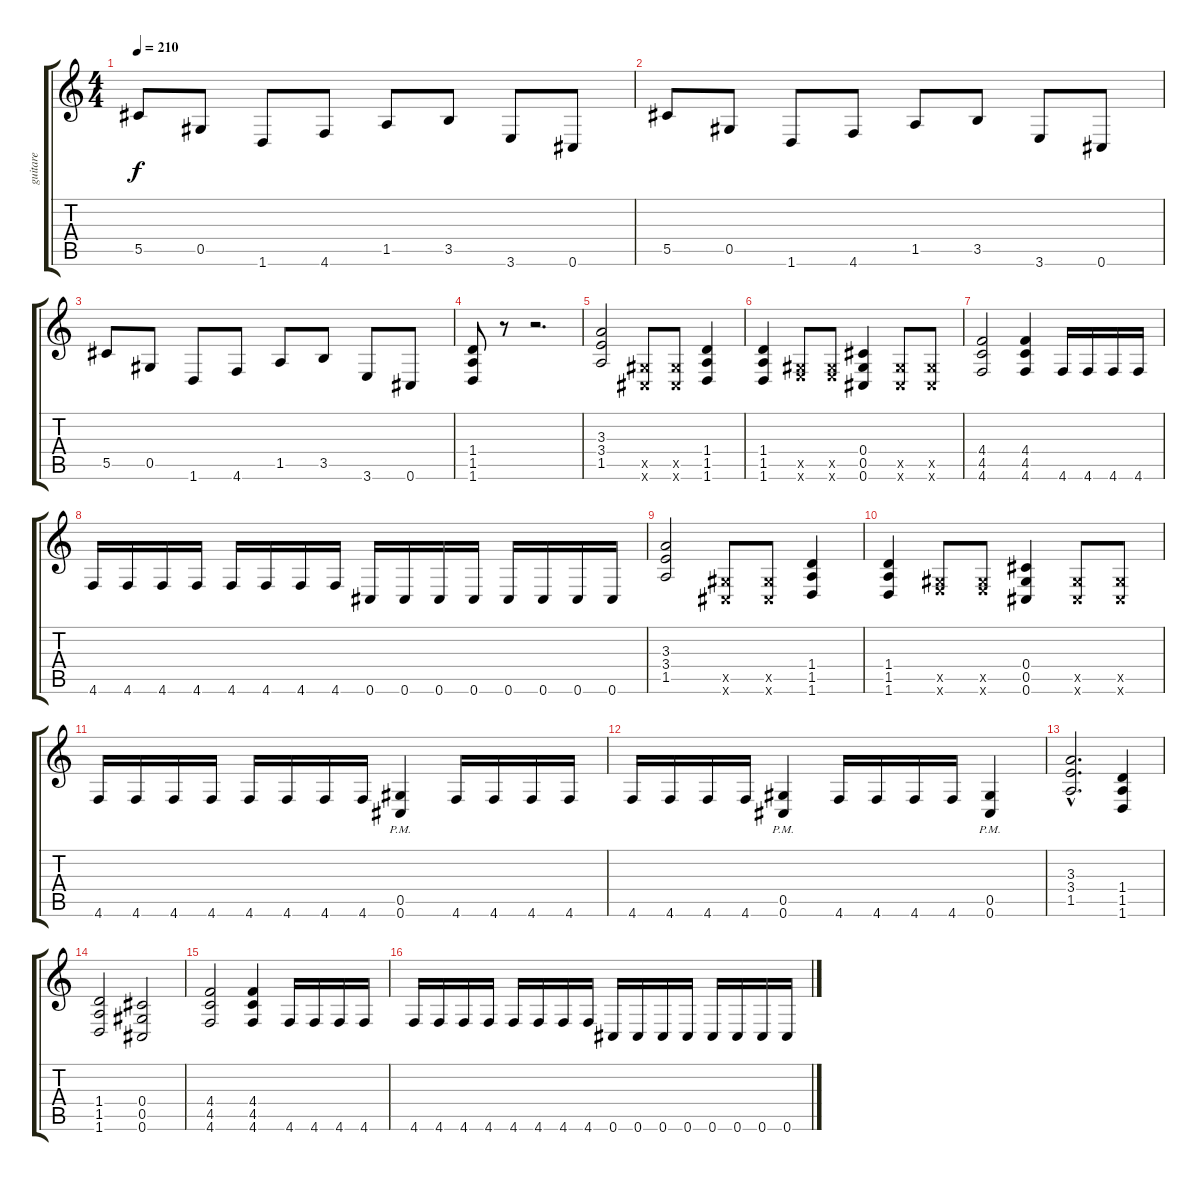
\track ("guitare" "guitare") {instrument distortionguitar}
\staff {score tabs}
\tuning (Eb4 Bb3 Gb3 Db3 Ab2 Db2) {hide}
\ts (4 4)
\tempo 210
\clef g2
\ks c
5.5.8{dy f} 0.5.8 1.6.8 4.6.8 1.5.8 3.5.8 3.6.8 0.6.8 |
5.5.8 0.5.8 1.6.8 4.6.8 1.5.8 3.5.8 3.6.8 0.6.8 |
5.5.8 0.5.8 1.6.8 4.6.8 1.5.8 3.5.8 3.6.8 0.6.8 |
(1.4 1.5 1.6).8 r.8 r.2{d} |
(3.3 3.4 1.5).2 (0.5{x} 0.6{x}).8 (0.5{x} 0.6{x}).8 (1.4 1.5 1.6).4 |
(1.4 1.5 1.6).4 (0.5{x} 3.6{x}).8 (0.5{x} 3.6{x}).8 (0.4 0.5 0.6).4 (0.5{x} 0.6{x}).8 (0.5{x} 0.6{x}).8 |
(4.4 4.5 4.6).2 (4.4 4.5 4.6).4 4.6.16 4.6.16 4.6.16 4.6.16 |
4.6.16 4.6.16 4.6.16 4.6.16 4.6.16 4.6.16 4.6.16 4.6.16 0.6.16 0.6.16 0.6.16 0.6.16 0.6.16 0.6.16 0.6.16 0.6.16 |
(3.3 3.4 1.5).2 (0.5{x} 0.6{x}).8 (0.5{x} 0.6{x}).8 (1.4 1.5 1.6).4 |
(1.4 1.5 1.6).4 (0.5{x} 3.6{x}).8 (0.5{x} 3.6{x}).8 (0.4 0.5 0.6).4 (0.5{x} 0.6{x}).8 (0.5{x} 0.6{x}).8 |
4.6.16 4.6.16 4.6.16 4.6.16 4.6.16 4.6.16 4.6.16 4.6.16 (0.5{pm} 0.6{pm}).4 4.6.16 4.6.16 4.6.16 4.6.16 |
4.6.16 4.6.16 4.6.16 4.6.16 (0.5{pm} 0.6{pm}).4 4.6.16 4.6.16 4.6.16 4.6.16 (0.5{pm} 0.6{pm}).4 |
(3.3{hac} 3.4{hac} 1.5{hac}).2{d} (1.4 1.5 1.6).4 |
(1.4 1.5 1.6).2 (0.4 0.5 0.6).2 |
(4.4 4.5 4.6).2 (4.4 4.5 4.6).4 4.6.16 4.6.16 4.6.16 4.6.16 |
4.6.16 4.6.16 4.6.16 4.6.16 4.6.16 4.6.16 4.6.16 4.6.16 0.6.16 0.6.16 0.6.16 0.6.16 0.6.16 0.6.16 0.6.16 0.6.16
